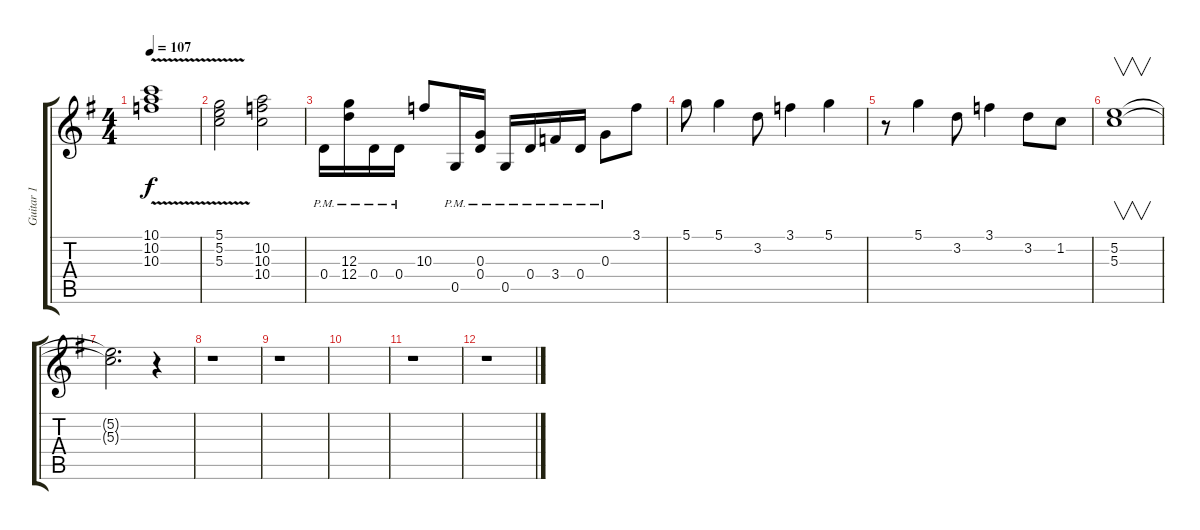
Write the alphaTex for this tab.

\track ("Guitar 1" "Guitar 1") {instrument overdrivenguitar}
\staff {score tabs}
\tuning (D4 B3 G3 D3 G2 D2) {hide}
\ts (4 4)
\tempo 107
\clef g2
\ks g
(10.1{v} 10.2 10.3).1{dy f} |
(5.1 5.2 5.3{v}).2 (10.2 10.3 10.4).2 |
0.4{pm}.16 (12.3{pm} 12.4).16 0.4{pm}.16 0.4{pm}.16 10.3.8 0.5{pm}.16 (0.3{pm} 0.4{pm}).16 0.5{pm}.16 0.4{pm}.16 3.4{pm}.16 0.4{pm}.16 0.3{pm}.8 3.1.8 |
5.1.8 5.1.4 3.2.8 3.1.4 5.1.4 |
r.8 5.1.4 3.2.8 3.1.4 3.2.8 1.2.8 |
(5.2 5.3).1{v} |
(5.2{t} 5.3{t}).2{d} r.4 |
r.1 |
r.1 |
|
r.1 |
r.1
